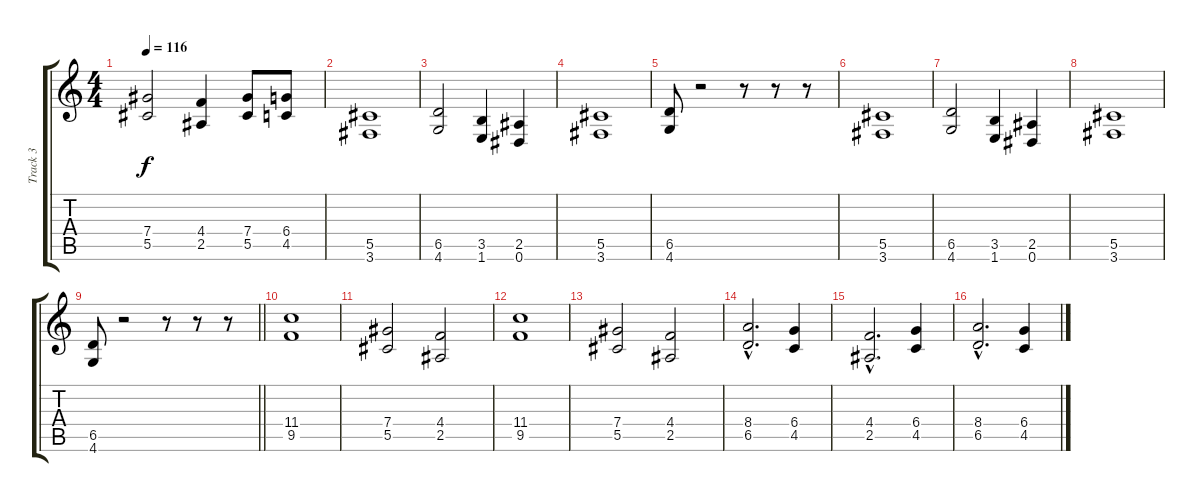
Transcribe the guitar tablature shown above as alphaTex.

\track ("Track 3" "Track 3") {instrument distortionguitar}
\staff {score tabs}
\tuning (Eb4 Bb3 Gb3 Db3 Ab2 Eb2) {hide}
\ts (4 4)
\tempo 116
\clef g2
\ks c
(7.4 5.5).2{dy f} (4.4 2.5).4 (7.4 5.5).8 (6.4 4.5).8 |
(5.5 3.6).1 |
(6.5 4.6).2 (3.5 1.6).4 (2.5 0.6).4 |
(5.5 3.6).1 |
(6.5 4.6).8 r.2 r.8 r.8 r.8 |
(5.5 3.6).1 |
(6.5 4.6).2 (3.5 1.6).4 (2.5 0.6).4 |
(5.5 3.6).1 |
\barLineRight lightlight
(6.5 4.6).8 r.2 r.8 r.8 r.8 |
(11.4 9.5).1 |
(7.4 5.5).2 (4.4 2.5).2 |
(11.4 9.5).1 |
(7.4 5.5).2 (4.4 2.5).2 |
(8.4{hac} 6.5{hac}).2{d} (6.4 4.5).4 |
(4.4{hac} 2.5{hac}).2{d} (6.4 4.5).4 |
(8.4{hac} 6.5{hac}).2{d} (6.4 4.5).4
